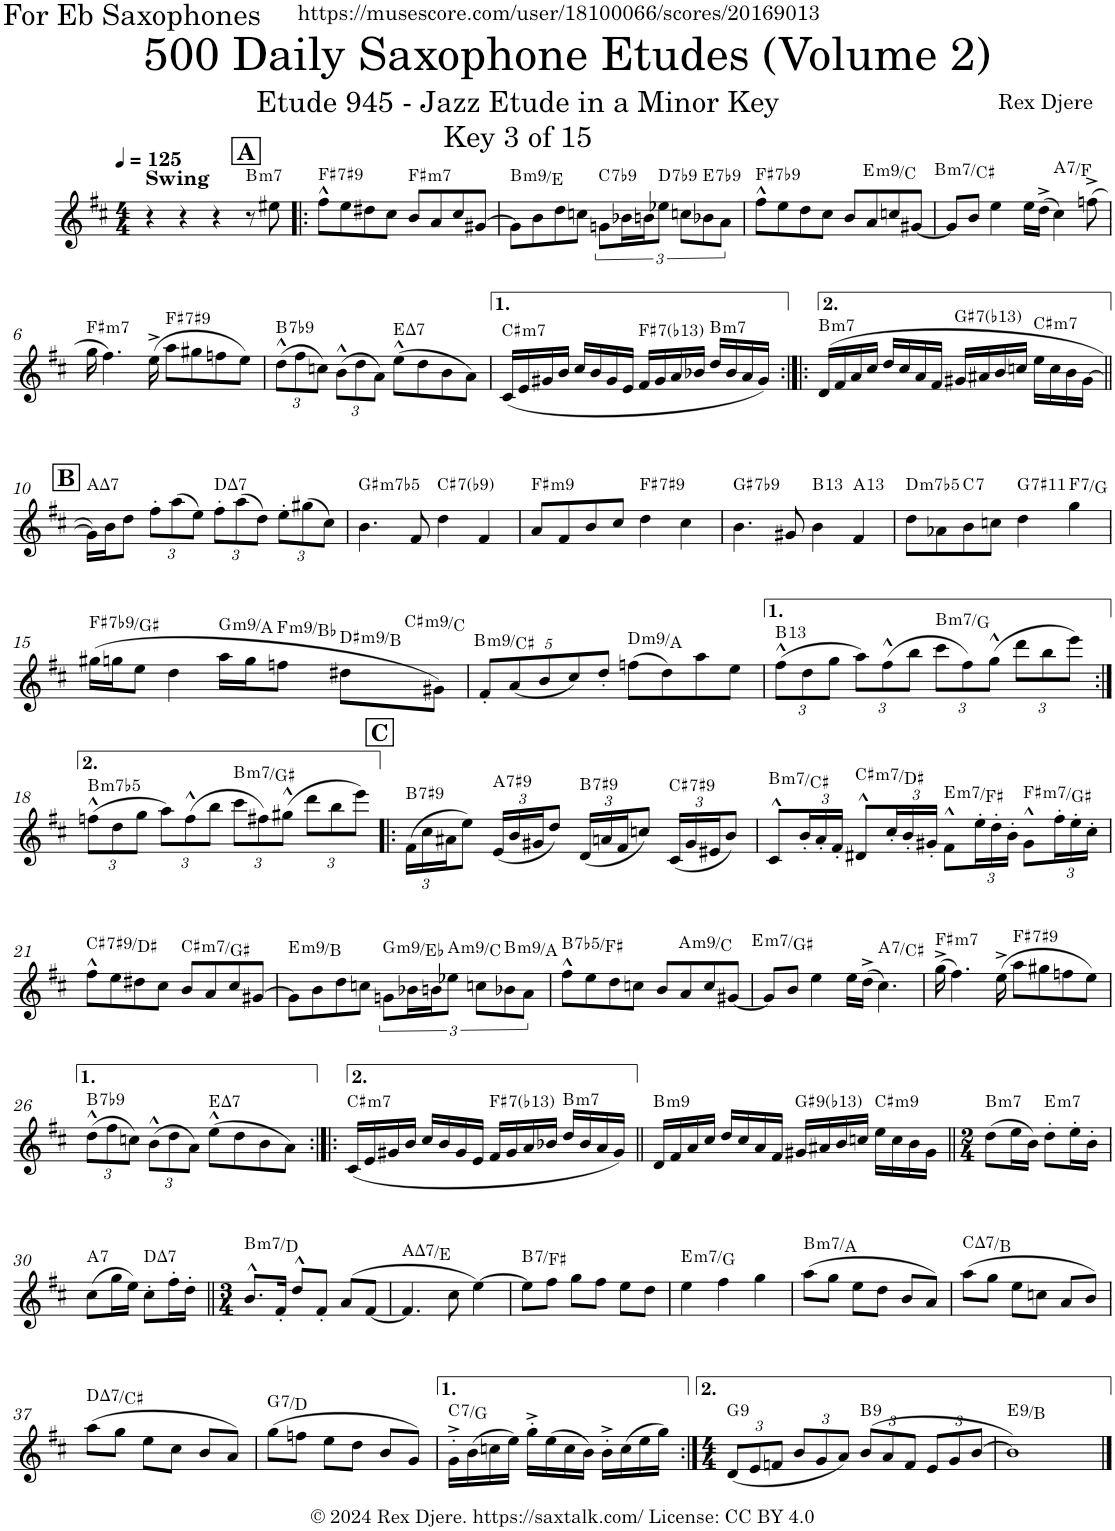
**kern	**harte
*part1	*part1
*staff1	*
*I"Alto Saxophone	*
*I'A. Sax.	*
*clefG2	*
*Trd5c9	*
*k[f#c#]	*
*M4/4	*
*MM125	*
!!LO:REH:place=s1:a:B:cj:fs=14:t=A:qo=3
=1	=1
!LO:TX:a:B:t=Swing	!
4r	.
4r	.
4r	.
!	!LO:H:kt=m7
8r	B:min7
8ee#X\	.
=2!|:	=2!|:
!	!LO:H:kt=7
8ff#^^\L	F#:7(#9)
8ee\	.
8dd#X\	.
8cc#\J	.
!	!LO:H:kt=m7
8b/L	F#:min7
8a/	.
8cc#/	.
[8g#X/J	.
=3	=3
!	!LO:H:kt=m9
8g#\L]	B:min9/4
8b\	.
8dd\	.
8ccn\J	.
!	!LO:H:kt=7
12gn\L	C:7(b9)
24b-X\L	.
24bn\J	.
!	!LO:H:kt=7
12ee-X\J	D:7(b9)
12ccn\L	.
!	!LO:H:kt=7
12b-X\	E:7(b9)
12a\J	.
=4	=4
!	!LO:H:kt=7
8ff#^^\L	F#:7(b9)
8ee\	.
8dd\	.
8cc#\J	.
8b/L	.
8a/	.
!	!LO:H:kt=m9
8ccn/	E:min9/b6
[8g#X/J	.
=5	=5
!	!LO:H:kt=m7
8g#/L]	B:min7/2
8b/J	.
4ee\	.
16ee\LL	.
(16dd^\JJ	.
!	!LO:H:kt=7
4cc#\)	A:7/b6
(8ffn^\	.
!!LO:LB:g=z
=6	=6
!	!LO:H:kt=m7
16gg\	F#:min7
4.ff#\)	.
(16ee^\	.
!	!LO:H:kt=7
8aa\L	F#:7(#9)
8gg#X\	.
8ffn\	.
8ee\J)	.
=7	=7
*Xbrackettup	*
!	!LO:H:kt=7
(12dd^^\L	B:7(b9)
12ff#\	.
12ccn\J)	.
(12b^^\L	.
12dd\	.
12a\J)	.
!	!LO:H:kt=7
(8ee^^\L	E:maj7
8dd\	.
8b\	.
8a\J)	.
=8	=8
!	!LO:H:kt=m7
(16c#/LL	C#:min7
16e/	.
16g#X/	.
16b/JJ	.
16cc#/LL	.
16b/	.
16g#/	.
16e/JJ	.
!	!LO:H:kt=7
16f#/LL	F#:7(b13)
16g#/	.
16a/	.
16b-X/JJ	.
!	!LO:H:kt=m7
16dd/LL	B:min7
16b-/	.
16a/	.
16g#/JJ)	.
=9:|!|:	=9:|!|:
!	!LO:H:kt=m7
(16d/LL	B:min7
16f#/	.
16a/	.
16cc#/JJ	.
16dd/LL	.
16cc#/	.
16a/	.
16f#/JJ	.
!	!LO:H:kt=7
16g#X/LL	G#:7(b13)
16a#X/	.
16b/	.
16ccn/JJ	.
!	!LO:H:kt=m7
16ee\LL	C#:min7
16cc\	.
16b\	.
[16g#\JJ	.
!!LO:LB:g=z
!!LO:REH:place=s1:a:B:cj:fs=14:t=B
=10||	=10||
!	!LO:H:kt=7
16g#\LL])	A:maj7
16b\J	.
8dd\J	.
12ff#'\L	.
(12aa\	.
12ee\J)	.
!	!LO:H:kt=7
12ff#'\L	D:maj7
(12aa\	.
12dd\J)	.
12ee'\L	.
(12gg#X\	.
12cc#\J)	.
=11	=11
!	!LO:H:kt=m7b5
4.b\	G#:hdim7
8f#/	.
!	!LO:H:kt=7
4dd\	C#:7(b9)
4f#/	.
=12	=12
!	!LO:H:kt=m9
8a/L	F#:min9
8f#/	.
8b/	.
8cc#/J	.
!	!LO:H:kt=7
4dd\	F#:7(#9)
4cc#\	.
=13	=13
!	!LO:H:kt=7
4.b\	G#:7(b9)
8g#X/	.
!	!LO:H:kt=13
4b\	B:9(11,13)
!	!LO:H:kt=13
4f#/	A:9(11,13)
=14	=14
!	!LO:H:kt=m7b5
8dd\L	D:hdim7
8a-X\	.
!	!LO:H:kt=7
8b\	C:7
8ccn\J	.
!	!LO:H:kt=7
4dd\	G:7(#11)
!	!LO:H:kt=7
4gg\	F:7/2
!!LO:LB:g=z
=15	=15
!	!LO:H:kt=7
(16gg#X\LL	F#:7(b9)/2
16ggn\J	.
8ee\J	.
4dd\	.
!	!LO:H:kt=m9
16aa\LL	G:min9/2
16gg\J	.
!	!LO:H:kt=m9
8ffn\J	F:min9/4
!	!LO:H:kt=m9
8dd#X\L	D#:min9/b6
!	!LO:H:kt=m9
8g#X\J)	C#:min9/bb8
=16	=16
!	!LO:H:kt=m9
10f#'/L	B:min9/2
(10a/	.
10b/	.
10cc#/)	.
10dd'/J	.
!	!LO:H:kt=m9
(8ffn\L	D:min9/5
8dd\)	.
8aa\	.
8ee\J	.
=17	=17
!	!LO:H:kt=13
(12ff#^^\L	B:9(11,13)
12dd\	.
12gg\J	.
12aa\L)	.
(12ff#^^\	.
12bb\J	.
!	!LO:H:kt=m7
12ccc#\L	B:min7/b6
12ff#\)	.
(12gg^^\J	.
12ddd\L	.
12bb\	.
12eee\J)	.
!!LO:LB:g=z
=18:|!	=18:|!
!	!LO:H:kt=m7b5
(12ffn^^\L	B:hdim7
12dd\	.
12gg\J	.
12aa\L)	.
(12ff^^\	.
12bb\J	.
!	!LO:H:kt=m7
12ccc#\L	B:min7/6
12ff#X\)	.
(12gg#X^^\J	.
12ddd\L	.
12bb\	.
12eee\J)	.
!!LO:REH:place=s1:a:B:cj:fs=14:t=C
=19!|:	=19!|:
!	!LO:H:kt=7
(24f#\LL	B:7(#9)
24cc#\	.
24a#X\J	.
8ee\J)	.
!	!LO:H:kt=7
(24e/LL	A:7(#9)
24b/	.
24g#X/J	.
8dd/J)	.
!	!LO:H:kt=7
(24d/LL	B:7(#9)
24an/	.
24f#/J	.
8ccn/J)	.
!	!LO:H:kt=7
(24c#/LL	C#:7(#9)
24g#/	.
24e#X/J	.
8b/J)	.
=20	=20
!	!LO:H:kt=m7
8c#^^/L	B:min7/2
24b'/L	.
24a'/	.
24f#'/JJ	.
!	!LO:H:kt=m7
8d#X^^/L	C#:min7/2
24cc#'/L	.
24b'/	.
24g#X'/JJ	.
!	!LO:H:kt=m7
8f#^^\L	E:min7/2
24ee'\L	.
24dd'\	.
24b'\JJ	.
!	!LO:H:kt=m7
8g#^^\L	F#:min7/2
24ff#'\L	.
24ee'\	.
24cc#'\JJ	.
!!LO:LB:g=z
=21	=21
!	!LO:H:kt=7
8ff#^^\L	C#:7(#9)/2
8ee\	.
8dd#X\	.
8cc#\J	.
!	!LO:H:kt=m7
8b/L	C#:min7/5
8a/	.
8cc#/	.
[8g#X/J	.
=22	=22
!	!LO:H:kt=m9
8g#\L]	E:min9/5
8b\	.
8dd\	.
8ccn\J	.
*brackettup	*
!	!LO:H:kt=m9
12gn\L	G:min9/b6
24b-X\L	.
24bn\J	.
!	!LO:H:kt=m9
12ee-X\J	A:min9/b3
12ccn\L	.
!	!LO:H:kt=m9
12b-X\	B:min9/b7
12a\J	.
=23	=23
!	!LO:H:kt=7
8ff#^^\L	B:(3,b5,b7)/5
8ee\	.
8dd\	.
8ccn\J	.
8b/L	.
8a/	.
!	!LO:H:kt=m9
8cc/	A:min9/b3
[8g#X/J	.
=24	=24
!	!LO:H:kt=m7
8g#/L]	E:min7/3
8b/J	.
4ee\	.
16ee\LL	.
(16dd^\JJ	.
!	!LO:H:kt=7
4.cc#\)	A:7/3
=25	=25
!	!LO:H:kt=m7
(16gg^\	F#:min7
4.ff#\)	.
(16ee^\	.
!	!LO:H:kt=7
8aa\L	F#:7(#9)
8gg#X\	.
8ffn\	.
8ee\J)	.
!!LO:LB:g=z
=26	=26
*Xbrackettup	*
!	!LO:H:kt=7
(12dd^^\L	B:7(b9)
12ff#\	.
12ccn\J)	.
(12b^^\L	.
12dd\	.
12a\J)	.
!	!LO:H:kt=7
(8ee^^\L	E:maj7
8dd\	.
8b\	.
8a\J)	.
=27:|!|:	=27:|!|:
!	!LO:H:kt=m7
(16c#/LL	C#:min7
16e/	.
16g#X/	.
16b/JJ	.
16cc#/LL	.
16b/	.
16g#/	.
16e/JJ	.
!	!LO:H:kt=7
16f#/LL	F#:7(b13)
16g#/	.
16a/	.
16b-X/JJ	.
!	!LO:H:kt=m7
16dd/LL	B:min7
16b-/	.
16a/	.
16g#/JJ)	.
=28||	=28||
!	!LO:H:kt=m9
16d/LL	B:min9
16f#/	.
16a/	.
16cc#/JJ	.
16dd/LL	.
16cc#/	.
16a/	.
16f#/JJ	.
!	!LO:H:kt=9
16g#X/LL	G#:9(b13)
16a#X/	.
16b/	.
16ccn/JJ	.
!	!LO:H:kt=m9
16ee\LL	C#:min9
16cc\	.
16b\	.
16g#\JJ	.
=29||	=29||
*M2/4	*
!	!LO:H:kt=m7
(8dd\L	B:min7
16ee\L	.
16b\JJ)	.
!	!LO:H:kt=m7
8dd'\L	E:min7
16ee'\L	.
16b'\JJ	.
!!LO:LB:g=z
=30	=30
!	!LO:H:kt=7
(8cc#\L	A:7
16gg\L	.
16ee\JJ)	.
!	!LO:H:kt=7
8cc#'\L	D:maj7
16ff#'\L	.
16dd'\JJ	.
=31||	=31||
*M3/4	*
!	!LO:H:kt=m7
8.b^^/L	B:min7/b3
16f#'/Jk	.
8dd^^/L	.
8f#'/J	.
(8a/L	.
[8f#/J	.
=32	=32
!	!LO:H:kt=7
4.f#/]	A:maj7/5
8cc#\	.
[4ee\)	.
=33	=33
!	!LO:H:kt=7
8ee\L]	B:7/5
8ff#\J	.
8gg\L	.
8ff#\J	.
8ee\L	.
8dd\J	.
=34	=34
!	!LO:H:kt=m7
4ee\	E:min7/b3
4ff#\	.
4gg\	.
=35	=35
!	!LO:H:kt=m7
(8aa\L	B:min7/b7
8gg\J	.
8ee\L	.
8dd\J	.
8b/L	.
8a/J)	.
=36	=36
!	!LO:H:kt=7
(8aa\L	C:maj7/7
8gg\J	.
8ee\L	.
8ccn\J	.
8a/L	.
8b/J)	.
!!LO:LB:g=z
=37	=37
!	!LO:H:kt=7
(8aa\L	D:maj7/7
8gg\J	.
8ee\L	.
8cc#\J	.
8b/L	.
8a/J)	.
=38	=38
!	!LO:H:kt=7
(8gg\L	G:7/5
8ffn\J	.
8ee\L	.
8dd\J	.
8b/L	.
8g/J)	.
=39	=39
!	!LO:H:kt=7
16g'^\LL	C:7/5
(16b\	.
16ccn\	.
16ee\JJ)	.
16gg'^\LL	.
(16ee\	.
16cc\	.
16b\JJ)	.
16b'^\LL	.
(16cc\	.
16ee\	.
16gg\JJ)	.
=40:|!	=40:|!
*M4/4	*
!	!LO:H:kt=9
(12d/L	G:9
12e/	.
12fn/J	.
12b/L	.
12g/	.
12a/J)	.
!	!LO:H:kt=9
(12b/L	B:9
12a/	.
12f/J	.
12e/L	.
12g/	.
[12b/J	.
=41	=41
!	!LO:H:kt=9
1b])	E:9/5
==	==
*-	*-
